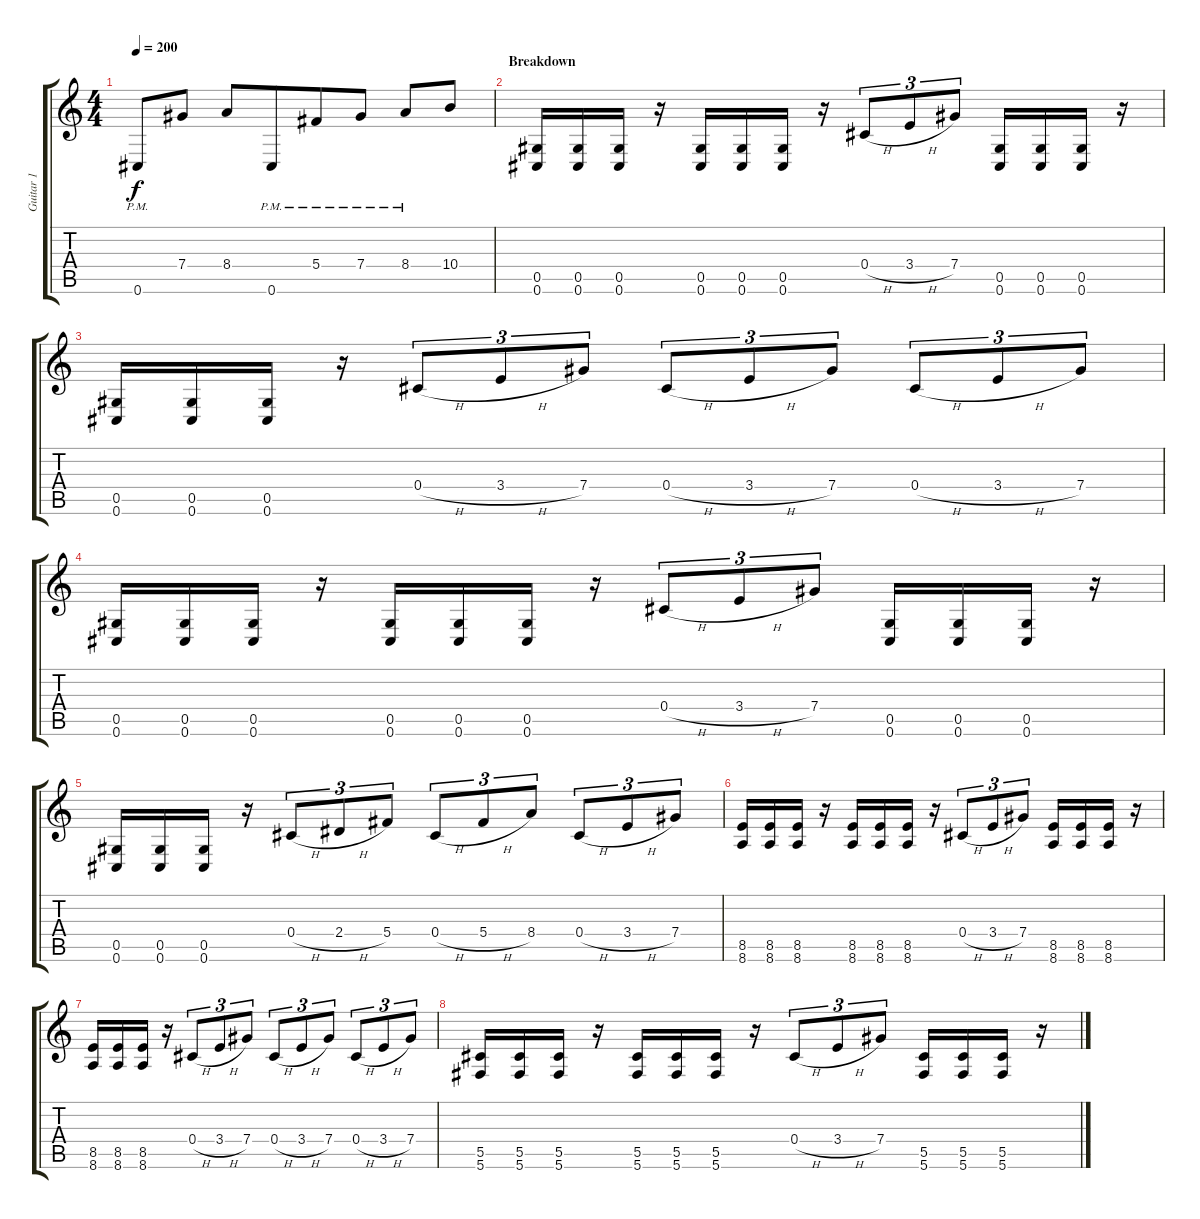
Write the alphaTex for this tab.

\track ("Guitar 1" "Guitar 1") {instrument distortionguitar}
\staff {score tabs}
\tuning (Eb4 Bb3 Gb3 Db3 Ab2 Db2) {hide}
\ts (4 4)
\tempo 200
\clef g2
\ks c
0.6{pm}.8{dy f} 7.4.8 8.4.8{beam merge} 0.6{pm}.8{beam merge} 5.4{pm}.8 7.4{pm}.8 8.4{pm}.8 10.4.8 |
\section ("" "Breakdown ")
(0.5 0.6).16 (0.5 0.6).16 (0.5 0.6).16 r.16 (0.5 0.6).16 (0.5 0.6).16 (0.5 0.6).16 r.16 0.4{h}.8{tu (3 2)} 3.4{h}.8{tu (3 2)} 7.4.8{tu (3 2)} (0.5 0.6).16 (0.5 0.6).16 (0.5 0.6).16 r.16 |
(0.5 0.6).16 (0.5 0.6).16 (0.5 0.6).16 r.16 0.4{h}.8{tu (3 2)} 3.4{h}.8{tu (3 2)} 7.4.8{tu (3 2)} 0.4{h}.8{tu (3 2)} 3.4{h}.8{tu (3 2)} 7.4.8{tu (3 2)} 0.4{h}.8{tu (3 2)} 3.4{h}.8{tu (3 2)} 7.4.8{tu (3 2)} |
(0.5 0.6).16 (0.5 0.6).16 (0.5 0.6).16 r.16 (0.5 0.6).16 (0.5 0.6).16 (0.5 0.6).16 r.16 0.4{h}.8{tu (3 2)} 3.4{h}.8{tu (3 2)} 7.4.8{tu (3 2)} (0.5 0.6).16 (0.5 0.6).16 (0.5 0.6).16 r.16 |
(0.5 0.6).16 (0.5 0.6).16 (0.5 0.6).16 r.16 0.4{h}.8{tu (3 2)} 2.4{h}.8{tu (3 2)} 5.4.8{tu (3 2)} 0.4{h}.8{tu (3 2)} 5.4{h}.8{tu (3 2)} 8.4.8{tu (3 2)} 0.4{h}.8{tu (3 2)} 3.4{h}.8{tu (3 2)} 7.4.8{tu (3 2)} |
(8.5 8.6).16 (8.5 8.6).16 (8.5 8.6).16 r.16 (8.5 8.6).16 (8.5 8.6).16 (8.5 8.6).16 r.16 0.4{h}.8{tu (3 2)} 3.4{h}.8{tu (3 2)} 7.4.8{tu (3 2)} (8.5 8.6).16 (8.5 8.6).16 (8.5 8.6).16 r.16 |
(8.5 8.6).16 (8.5 8.6).16 (8.5 8.6).16 r.16 0.4{h}.8{tu (3 2)} 3.4{h}.8{tu (3 2)} 7.4.8{tu (3 2)} 0.4{h}.8{tu (3 2)} 3.4{h}.8{tu (3 2)} 7.4.8{tu (3 2)} 0.4{h}.8{tu (3 2)} 3.4{h}.8{tu (3 2)} 7.4.8{tu (3 2)} |
(5.5 5.6).16 (5.5 5.6).16 (5.5 5.6).16 r.16 (5.5 5.6).16 (5.5 5.6).16 (5.5 5.6).16 r.16 0.4{h}.8{tu (3 2)} 3.4{h}.8{tu (3 2)} 7.4.8{tu (3 2)} (5.5 5.6).16 (5.5 5.6).16 (5.5 5.6).16 r.16
